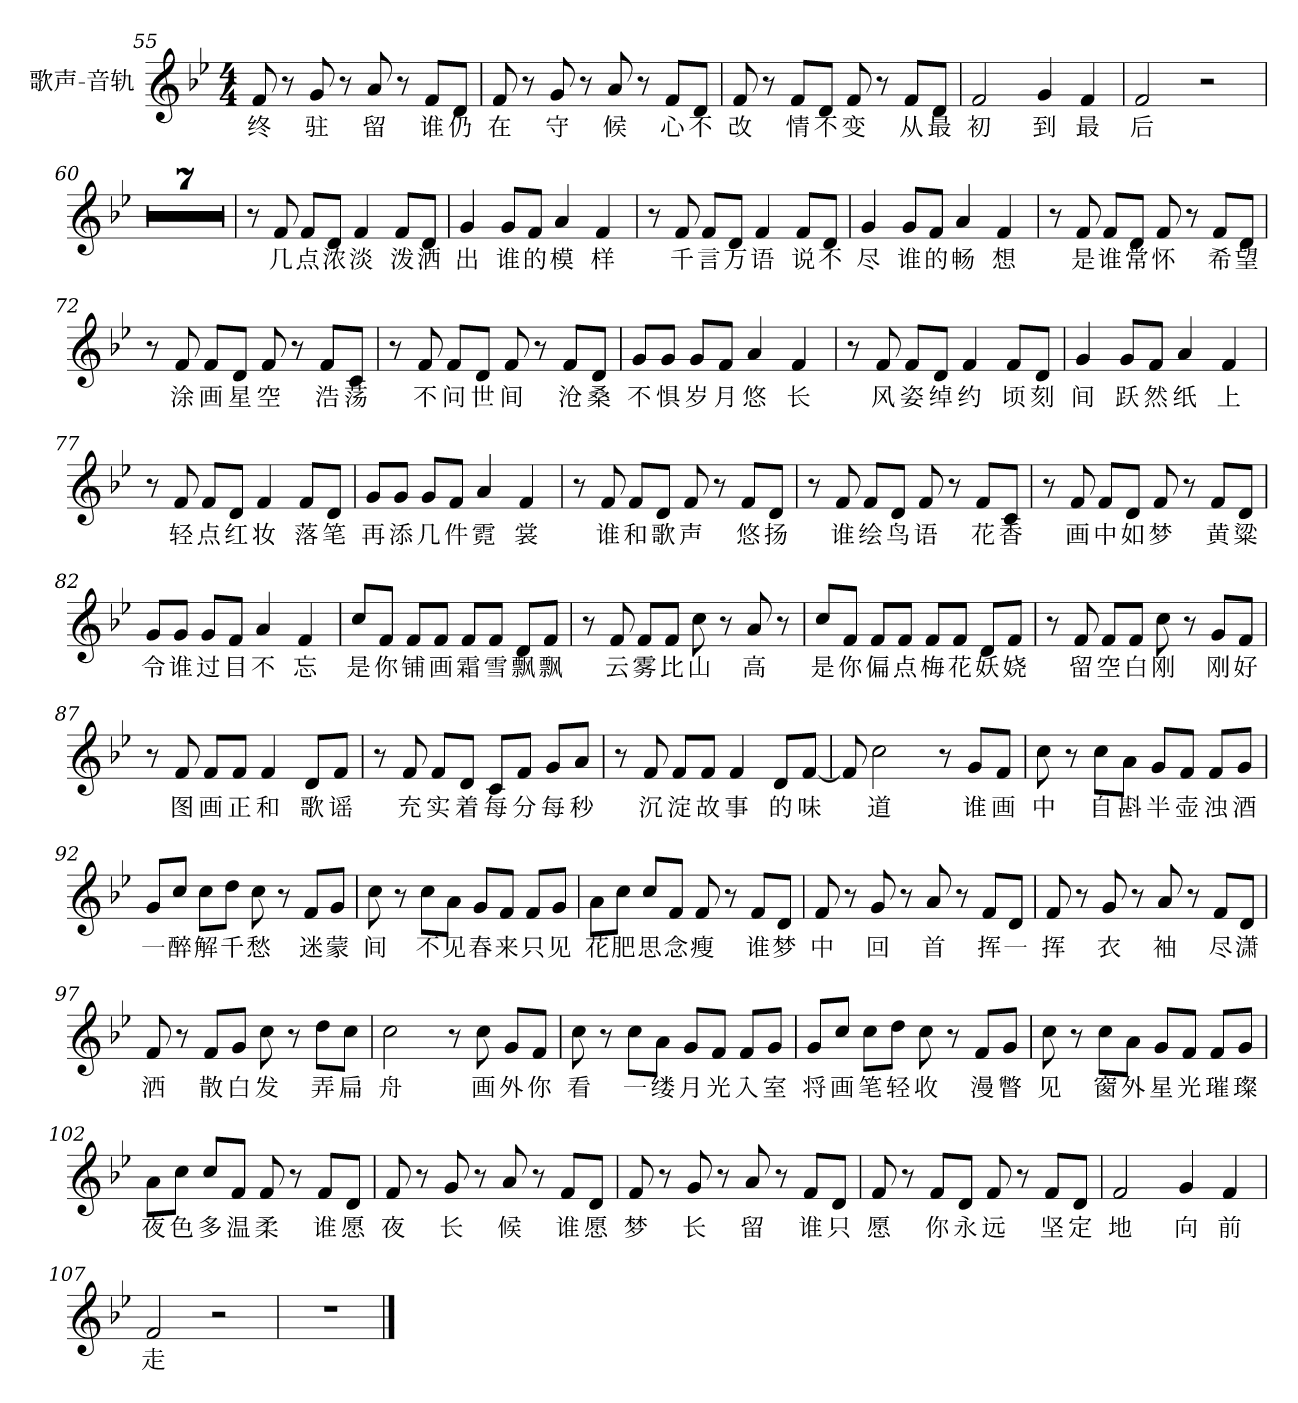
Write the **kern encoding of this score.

**kern	**text
*part1	*part1
*staff1	*staff1
*I"歌声-音轨	*
*clefG2	*
*k[b-e-]	*
*B-:	*
*M4/4	*
=55	=55
8f	终
8r	.
8g	驻
8r	.
8a	留
8r	.
8fL	谁
8dJ	仍
=56	=56
8f	在
8r	.
8g	守
8r	.
8a	候
8r	.
8fL	心
8dJ	不
=57	=57
8f	改
8r	.
8fL	情
8dJ	不
8f	变
8r	.
8fL	从
8dJ	最
=58	=58
2f	初
4g	到
4f	最
=59	=59
2f	后
2r	.
=60	=60
1r	.
=61	=61
1r	.
=62	=62
1r	.
=63	=63
1r	.
=64	=64
1r	.
=65	=65
1r	.
=66	=66
1r	.
=67	=67
8r	.
8f	几
8fL	点
8dJ	浓
4f	淡
8fL	泼
8dJ	洒
=68	=68
4g	出
8gL	谁
8fJ	的
4a	模
4f	样
=69	=69
8r	.
8f	千
8fL	言
8dJ	万
4f	语
8fL	说
8dJ	不
=70	=70
4g	尽
8gL	谁
8fJ	的
4a	畅
4f	想
=71	=71
8r	.
8f	是
8fL	谁
8dJ	常
8f	怀
8r	.
8fL	希
8dJ	望
=72	=72
8r	.
8f	涂
8fL	画
8dJ	星
8f	空
8r	.
8fL	浩
8cJ	荡
=73	=73
8r	.
8f	不
8fL	问
8dJ	世
8f	间
8r	.
8fL	沧
8dJ	桑
=74	=74
8gL	不
8gJ	惧
8gL	岁
8fJ	月
4a	悠
4f	长
=75	=75
8r	.
8f	风
8fL	姿
8dJ	绰
4f	约
8fL	顷
8dJ	刻
=76	=76
4g	间
8gL	跃
8fJ	然
4a	纸
4f	上
=77	=77
8r	.
8f	轻
8fL	点
8dJ	红
4f	妆
8fL	落
8dJ	笔
=78	=78
8gL	再
8gJ	添
8gL	几
8fJ	件
4a	霓
4f	裳
=79	=79
8r	.
8f	谁
8fL	和
8dJ	歌
8f	声
8r	.
8fL	悠
8dJ	扬
=80	=80
8r	.
8f	谁
8fL	绘
8dJ	鸟
8f	语
8r	.
8fL	花
8cJ	香
=81	=81
8r	.
8f	画
8fL	中
8dJ	如
8f	梦
8r	.
8fL	黄
8dJ	粱
=82	=82
8gL	令
8gJ	谁
8gL	过
8fJ	目
4a	不
4f	忘
=83	=83
8ccL	是
8fJ	你
8fL	铺
8fJ	画
8fL	霜
8fJ	雪
8dL	飘
8fJ	飘
=84	=84
8r	.
8f	云
8fL	雾
8fJ	比
8cc	山
8r	.
8a	高
8r	.
=85	=85
8ccL	是
8fJ	你
8fL	偏
8fJ	点
8fL	梅
8fJ	花
8dL	妖
8fJ	娆
=86	=86
8r	.
8f	留
8fL	空
8fJ	白
8cc	刚
8r	.
8gL	刚
8fJ	好
=87	=87
8r	.
8f	图
8fL	画
8fJ	正
4f	和
8dL	歌
8fJ	谣
=88	=88
8r	.
8f	充
8fL	实
8dJ	着
8cL	每
8fJ	分
8gL	每
8aJ	秒
=89	=89
8r	.
8f	沉
8fL	淀
8fJ	故
4f	事
8dL	的
[8fJ	味
=90	=90
8f]	.
2cc	道
8r	.
8gL	谁
8fJ	画
=91	=91
8cc	中
8r	.
8ccL	自
8aJ	斟
8gL	半
8fJ	壶
8fL	浊
8gJ	酒
=92	=92
8gL	一
8ccJ	醉
8ccL	解
8ddJ	千
8cc	愁
8r	.
8fL	迷
8gJ	蒙
=93	=93
8cc	间
8r	.
8ccL	不
8aJ	见
8gL	春
8fJ	来
8fL	只
8gJ	见
=94	=94
8aL	花
8ccJ	肥
8ccL	思
8fJ	念
8f	瘦
8r	.
8fL	谁
8dJ	梦
=95	=95
8f	中
8r	.
8g	回
8r	.
8a	首
8r	.
8fL	挥
8dJ	一
=96	=96
8f	挥
8r	.
8g	衣
8r	.
8a	袖
8r	.
8fL	尽
8dJ	潇
=97	=97
8f	洒
8r	.
8fL	散
8gJ	白
8cc	发
8r	.
8ddL	弄
8ccJ	扁
=98	=98
2cc	舟
8r	.
8cc	画
8gL	外
8fJ	你
=99	=99
8cc	看
8r	.
8ccL	一
8aJ	缕
8gL	月
8fJ	光
8fL	入
8gJ	室
=100	=100
8gL	将
8ccJ	画
8ccL	笔
8ddJ	轻
8cc	收
8r	.
8fL	漫
8gJ	瞥
=101	=101
8cc	见
8r	.
8ccL	窗
8aJ	外
8gL	星
8fJ	光
8fL	璀
8gJ	璨
=102	=102
8aL	夜
8ccJ	色
8ccL	多
8fJ	温
8f	柔
8r	.
8fL	谁
8dJ	愿
=103	=103
8f	夜
8r	.
8g	长
8r	.
8a	候
8r	.
8fL	谁
8dJ	愿
=104	=104
8f	梦
8r	.
8g	长
8r	.
8a	留
8r	.
8fL	谁
8dJ	只
=105	=105
8f	愿
8r	.
8fL	你
8dJ	永
8f	远
8r	.
8fL	坚
8dJ	定
=106	=106
2f	地
4g	向
4f	前
=107	=107
2f	走
2r	.
=108	=108
1r	.
==	==
*-	*-
